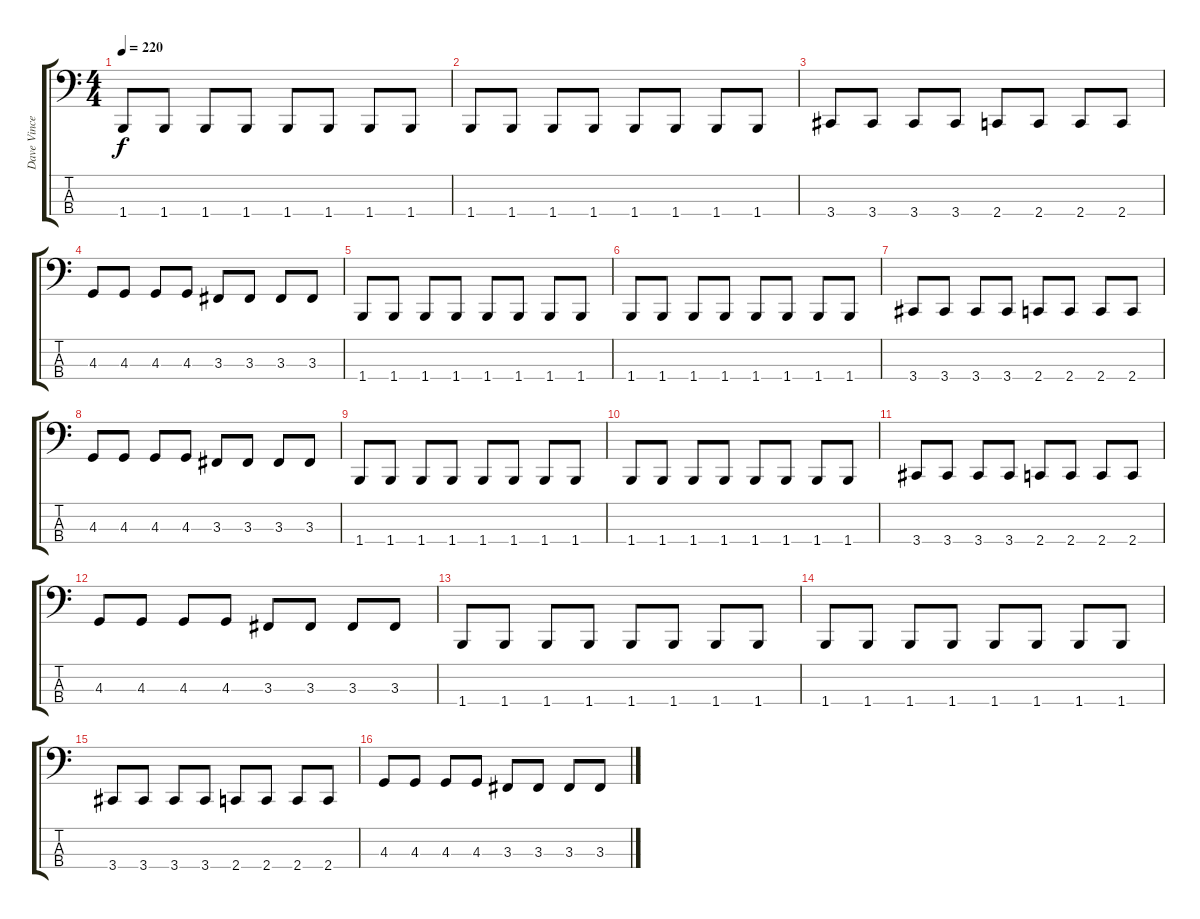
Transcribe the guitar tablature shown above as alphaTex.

\track ("Dave Vincent" "Dave Vince") {instrument electricbasspick}
\staff {score tabs}
\tuning (Db2 Ab1 Eb1 Bb0) {hide}
\ts (4 4)
\tempo 220
\clef f4
\ks c
1.4.8{dy f} 1.4.8 1.4.8 1.4.8 1.4.8 1.4.8 1.4.8 1.4.8 |
1.4.8 1.4.8 1.4.8 1.4.8 1.4.8 1.4.8 1.4.8 1.4.8 |
3.4.8 3.4.8 3.4.8 3.4.8 2.4.8 2.4.8 2.4.8 2.4.8 |
4.3.8 4.3.8 4.3.8 4.3.8 3.3.8 3.3.8 3.3.8 3.3.8 |
1.4.8 1.4.8 1.4.8 1.4.8 1.4.8 1.4.8 1.4.8 1.4.8 |
1.4.8 1.4.8 1.4.8 1.4.8 1.4.8 1.4.8 1.4.8 1.4.8 |
3.4.8 3.4.8 3.4.8 3.4.8 2.4.8 2.4.8 2.4.8 2.4.8 |
4.3.8 4.3.8 4.3.8 4.3.8 3.3.8 3.3.8 3.3.8 3.3.8 |
1.4.8 1.4.8 1.4.8 1.4.8 1.4.8 1.4.8 1.4.8 1.4.8 |
1.4.8 1.4.8 1.4.8 1.4.8 1.4.8 1.4.8 1.4.8 1.4.8 |
3.4.8 3.4.8 3.4.8 3.4.8 2.4.8 2.4.8 2.4.8 2.4.8 |
4.3.8 4.3.8 4.3.8 4.3.8 3.3.8 3.3.8 3.3.8 3.3.8 |
1.4.8 1.4.8 1.4.8 1.4.8 1.4.8 1.4.8 1.4.8 1.4.8 |
1.4.8 1.4.8 1.4.8 1.4.8 1.4.8 1.4.8 1.4.8 1.4.8 |
3.4.8 3.4.8 3.4.8 3.4.8 2.4.8 2.4.8 2.4.8 2.4.8 |
4.3.8 4.3.8 4.3.8 4.3.8 3.3.8 3.3.8 3.3.8 3.3.8
